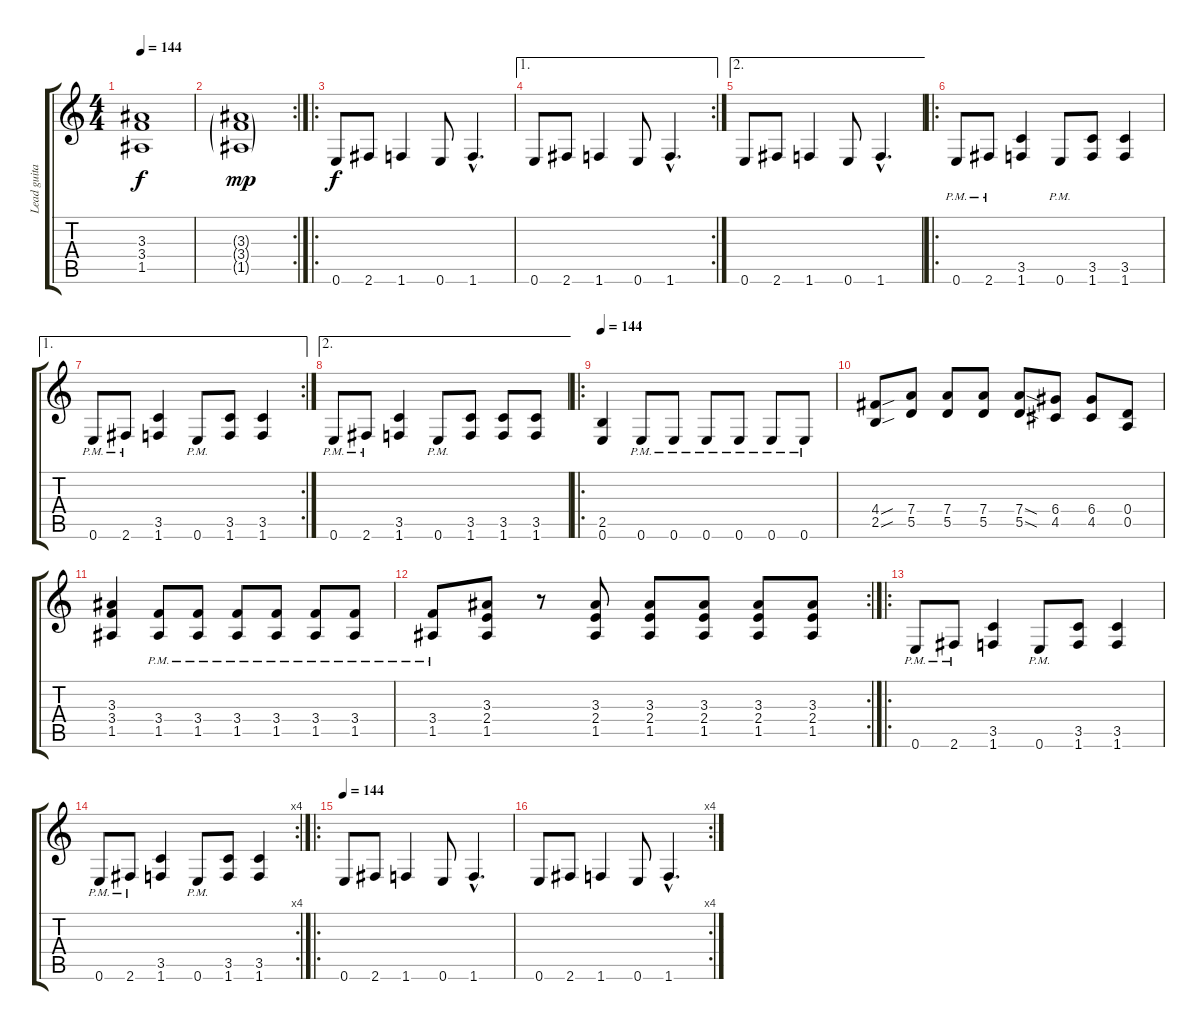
\track ("Lead guitar" "Lead guita") {instrument distortionguitar}
\staff {score tabs}
\tuning (E4 B3 G3 D3 A2 E2) {hide}
\ts (4 4)
\tempo 144
\clef g2
\ks c
(3.3 3.4 1.5).1{dy f} |
\rc 2
(3.3{g} 3.4{g} 1.5{g}).1{dy mp} |
\ro
0.6.8{dy f} 2.6.8 1.6.4 0.6.8 1.6{hac}.4{d} |
\ae 1
\rc 2
0.6.8 2.6.8 1.6.4 0.6.8 1.6{hac}.4{d} |
\ae 2
0.6.8 2.6.8 1.6.4 0.6.8 1.6{hac}.4{d} |
\ro
0.6{pm}.8 2.6{pm}.8 (3.5 1.6).4 0.6{pm}.8 (3.5 1.6).8 (3.5 1.6).4 |
\ae 1
\rc 2
0.6{pm}.8 2.6{pm}.8 (3.5 1.6).4 0.6{pm}.8 (3.5 1.6).8 (3.5 1.6).4 |
\ae 2
0.6{pm}.8 2.6{pm}.8 (3.5 1.6).4 0.6{pm}.8 (3.5 1.6).8 (3.5 1.6).8 (3.5 1.6).8 |
\ro
\tempo 144
(2.5 0.6).4 0.6{pm}.8 0.6{pm}.8 0.6{pm}.8 0.6{pm}.8 0.6{pm}.8 0.6{pm}.8 |
(4.4{sou} 2.5{sou}).8 (7.4 5.5).8 (7.4 5.5).8 (7.4 5.5).8 (7.4{sod} 5.5{sod}).8 (6.4 4.5).8 (6.4 4.5).8 (0.4 0.5).8 |
(3.3 3.4 1.5).4 (3.4{pm} 1.5{pm}).8 (3.4{pm} 1.5{pm}).8 (3.4{pm} 1.5{pm}).8 (3.4{pm} 1.5{pm}).8 (3.4{pm} 1.5{pm}).8 (3.4{pm} 1.5{pm}).8 |
\rc 2
(3.4{pm} 1.5{pm}).8 (3.3 2.4 1.5).8 r.8 (3.3 2.4 1.5).8 (3.3 2.4 1.5).8 (3.3 2.4 1.5).8 (3.3 2.4 1.5).8 (3.3 2.4 1.5).8 |
\ro
0.6{pm}.8 2.6{pm}.8 (3.5 1.6).4 0.6{pm}.8 (3.5 1.6).8 (3.5 1.6).4 |
\rc 4
0.6{pm}.8 2.6{pm}.8 (3.5 1.6).4 0.6{pm}.8 (3.5 1.6).8 (3.5 1.6).4 |
\ro
\tempo 144
0.6.8 2.6.8 1.6.4 0.6.8 1.6{hac}.4{d} |
\rc 4
0.6.8 2.6.8 1.6.4 0.6.8 1.6{hac}.4{d}
